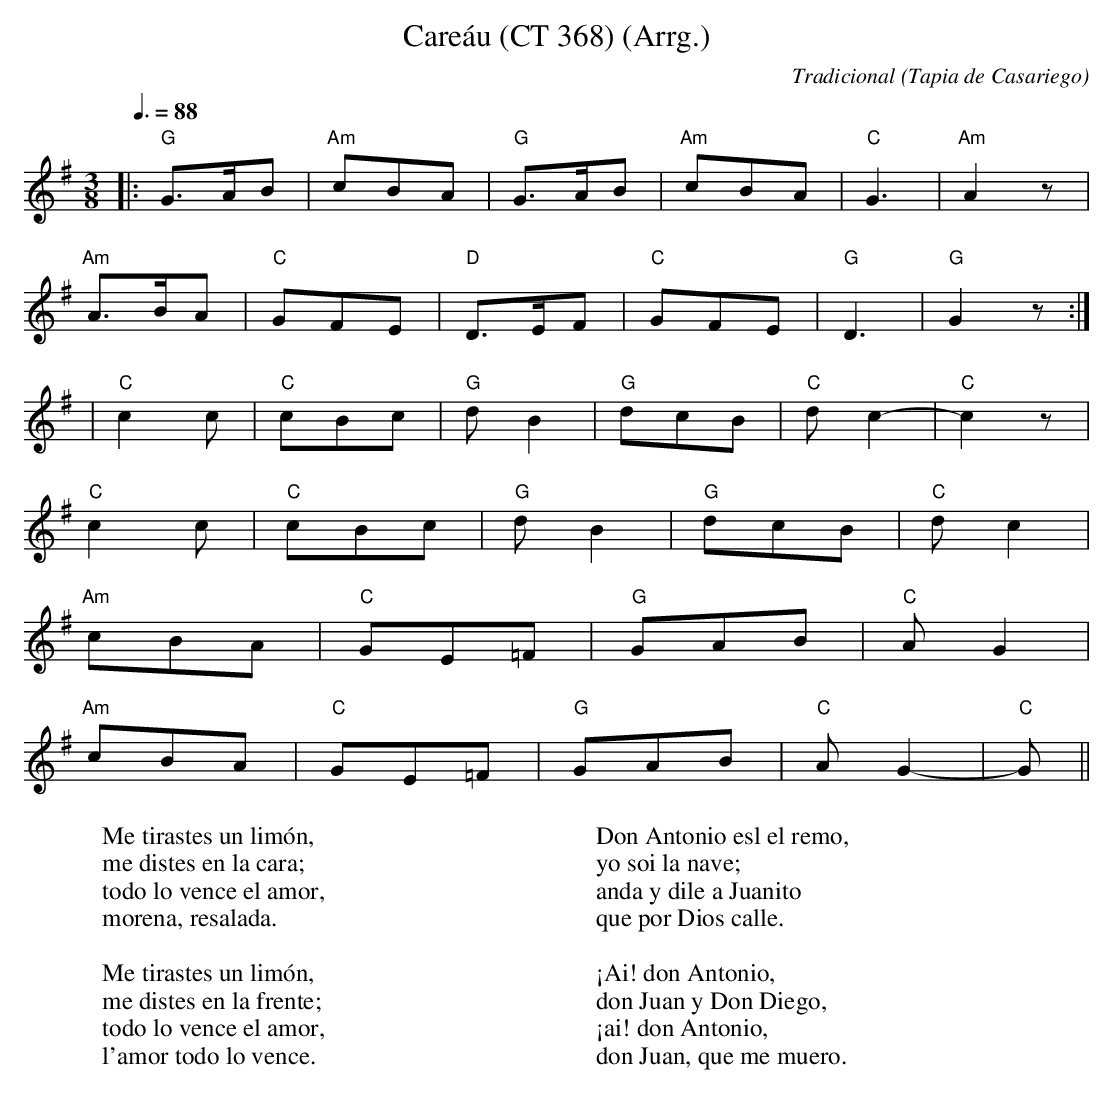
X:1
T:Careáu (CT 368) (Arrg.)
C:Tradicional
O:Tapia de Casariego
M:3/8
L:1/8
Q:3/8=88
K:G
|: "G"G>AB|"Am"cBA|"G"G>AB|"Am"cBA|"C"G3|"Am"A2 z|
"Am"A>BA|"C"GFE|"D"D>EF|"C"GFE|"G"D3|"G"G2 z :|
|"C"c2 c|"C"cBc|"G"d B2|"G"dcB|"C"d c2-|"C"c2 z|
"C"c2 c|"C"cBc|"G"d B2|"G"dcB|"C"d c2|
"Am"cBA|"C"GE=F|"G"GAB|"C"A G2|
"Am"cBA|"C"GE=F|"G"GAB|"C"A G2-|"C"G||
W:Me tirastes un limón,
W:me distes en la cara;
W:todo lo vence el amor,
W:morena, resalada.
W:
W:Me tirastes un limón,
W:me distes en la frente;
W:todo lo vence el amor,
W:l'amor todo lo vence.
W:
W:Don Antonio esl el remo,
W:yo soi la nave;
W:anda y dile a Juanito
W:que por Dios calle.
W:
W:¡Ai! don Antonio,
W:don Juan y Don Diego,
W:¡ai! don Antonio,
W:don Juan, que me muero.
W:
